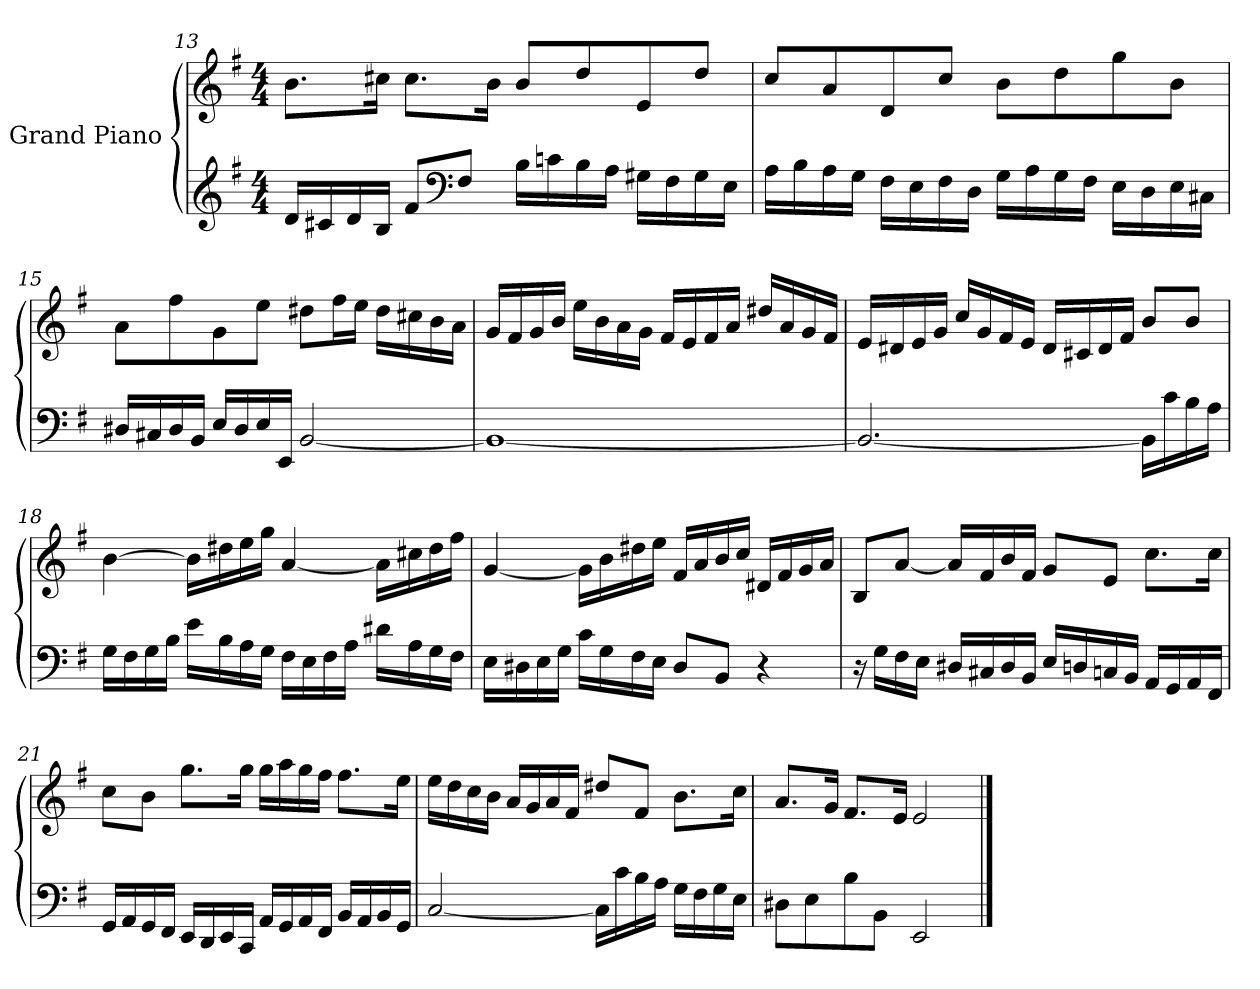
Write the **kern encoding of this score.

**kern	**kern
*part2	*part1
*staff2	*staff1
*I"Grand Piano	*I"Grand Piano
*clefG2	*clefG2
*k[f#]	*k[f#]
*M4/4	*M4/4
=13	=13
16di/LL	8.bj\L
16c#Xi/	.
16di/	.
16Bi/JJ	16cc#Xj\Jk
8f#i/L	8.cc#j\L
*clefF4	*
8F#i/J	.
.	16bj\Jk
16Bi\LL	8bj/L
16cni\	.
16Bi\	8ddj/
16Ai\JJ	.
16G#Xi\LL	8ej/
16F#i\	.
16G#i\	8ddj/J
16Ei\JJ	.
!!LO:PB:g=z
=14	=14
16Ai\LL	8ccj/L
16Bi\	.
16Ai\	8aj/
16Gi\JJ	.
16F#i\LL	8dj/
16Ei\	.
16F#i\	8ccj/J
16Di\JJ	.
16Gi\LL	8bj\L
16Ai\	.
16Gi\	8ddj\
16F#i\JJ	.
16Ei\LL	8ggj\
16Di\	.
16Ei\	8bj\J
16C#Xi\JJ	.
=15	=15
16D#Xi/LL	8aj\L
16C#Xi/	.
16D#i/	8ff#j\
16BBi/JJ	.
16Ei/LL	8gj\
16D#i/	.
16Ei/	8eej\J
16EEi/JJ	.
[2BBi/	8dd#Xj\L
.	16ff#j\L
.	16eej\JJ
.	16dd#j\LL
.	16cc#Xj\
.	16bj\
.	16aj\JJ
!!LO:LB:g=z
=16	=16
1BBi_	16gj/LL
.	16f#j/
.	16gj/
.	16bj/JJ
.	16eej\LL
.	16bj\
.	16aj\
.	16gj\JJ
.	16f#j/LL
.	16ej/
.	16f#j/
.	16aj/JJ
.	16dd#Xj/LL
.	16aj/
.	16gj/
.	16f#j/JJ
=17	=17
2.BBi/_	16ej/LL
.	16d#Xj/
.	16ej/
.	16gj/JJ
.	16ccj/LL
.	16gj/
.	16f#j/
.	16ej/JJ
.	16d#j/LL
.	16c#Xj/
.	16d#j/
.	16f#j/JJ
16BBi\LL]	8bj/L
16ci\	.
16Bi\	8bj/J
16Ai\JJ	.
!!LO:LB:g=z
=18	=18
16Gi\LL	[4bj\
16F#i\	.
16Gi\	.
16Bi\JJ	.
16ei\LL	16bj\LL]
16Bi\	16dd#Xj\
16Ai\	16eej\
16Gi\JJ	16ggj\JJ
16F#i\LL	[4aj/
16Ei\	.
16F#i\	.
16Ai\JJ	.
16d#Xi\LL	16aj\LL]
16Ai\	16cc#Xj\
16Gi\	16dd#j\
16F#i\JJ	16ff#j\JJ
=19	=19
16Ei\LL	[4gj/
16D#Xi\	.
16Ei\	.
16Gi\JJ	.
16ci\LL	16gj\LL]
16Gi\	16bj\
16F#i\	16dd#Xj\
16Ei\JJ	16eej\JJ
8D#i/L	16f#j/LL
.	16aj/
8BBi/J	16bj/
.	16ccj/JJ
4r	16d#Xj/LL
.	16f#j/
.	16gj/
.	16aj/JJ
!!LO:LB:g=z
=20	=20
16r	8Bj/L
16Gi\LL	.
16F#i\	[8aj/J
16Ei\JJ	.
16D#Xi/LL	16aj/LL]
16C#Xi/	16f#j/
16D#i/	16bj/
16BBi/JJ	16f#j/JJ
16Ei/LL	8gj/L
16Dni/	.
16Cni/	8ej/J
16BBi/JJ	.
16AAi/LL	8.ccj\L
16GGi/	.
16AAi/	.
16FF#i/JJ	16ccj\Jk
=21	=21
16GGi/LL	8ccj\L
16AAi/	.
16GGi/	8bj\J
16FF#i/JJ	.
16EEi/LL	8.ggj\L
16DDi/	.
16EEi/	.
16CCi/JJ	16ggj\Jk
16AAi/LL	16ggj\LL
16GGi/	16aaj\
16AAi/	16ggj\
16FF#i/JJ	16ff#j\JJ
16BBi/LL	8.ff#j\L
16AAi/	.
16BBi/	.
16GGi/JJ	16eej\Jk
!!LO:LB:g=z
=22	=22
[2Ci/	16eej\LL
.	16ddj\
.	16ccj\
.	16bj\JJ
.	16aj/LL
.	16gj/
.	16aj/
.	16f#j/JJ
16Ci\LL]	8dd#Xj/L
16ci\	.
16Bi\	8f#j/J
16Ai\JJ	.
16Gi\LL	8.bj\L
16F#i\	.
16Gi\	.
16Ei\JJ	16ccj\Jk
=23	=23
8D#Xi\L	8.aj/L
8Ei\	.
.	16gj/Jk
8Bi\	8.f#j/L
8BBi\J	.
.	16ej/Jk
2EEi/	2ej/
==	==
*-	*-
